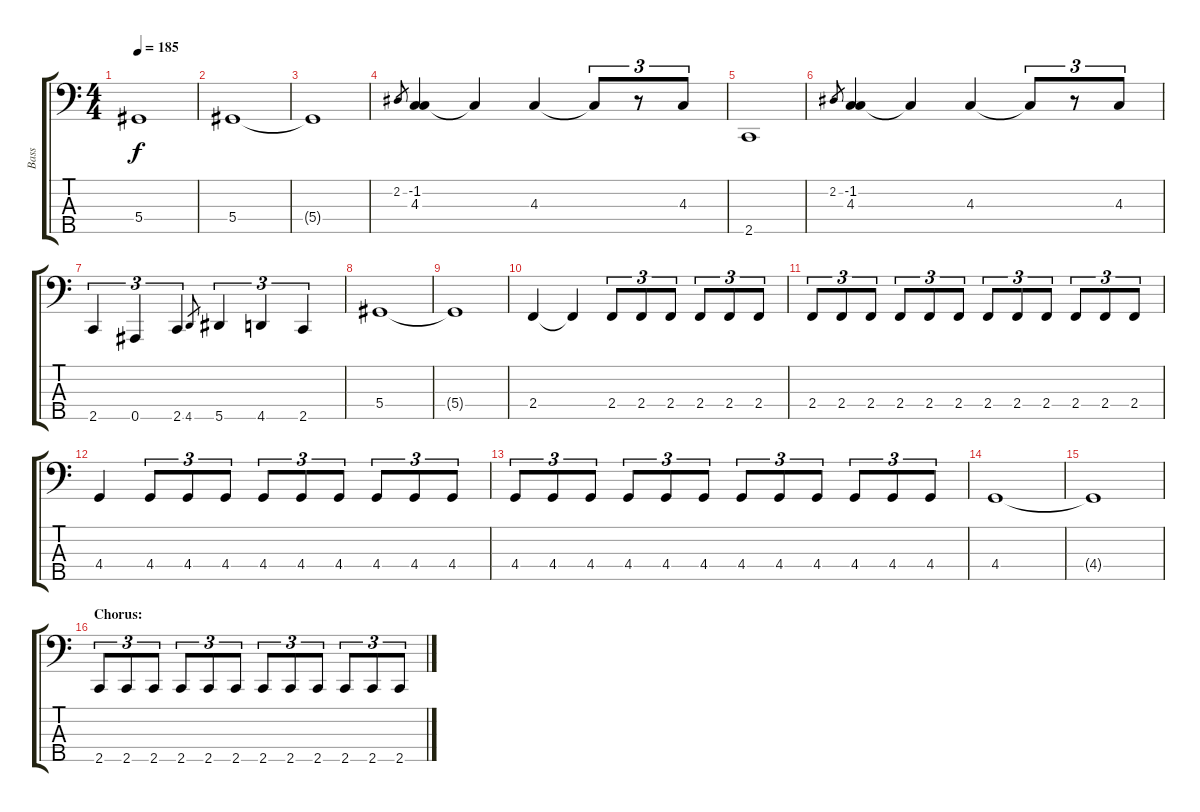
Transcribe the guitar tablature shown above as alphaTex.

\track ("Bass" "Bass") {instrument slapbass2}
\staff {score tabs}
\tuning (Gb2 Db2 Ab1 Eb1 Bb0) {hide}
\ts (4 4)
\tempo 185
\clef f4
\ks c
5.4{t}.1{dy f} |
5.4.1 |
5.4{t}.1 |
2.2.8{gr} (-1.2 4.3).4 4.3{t}.4 4.3.4 4.3{t}.8{tu (3 2)} r.8{tu (3 2)} 4.3.8{tu (3 2)} |
2.5.1 |
2.2.8{gr} (-1.2 4.3).4 4.3{t}.4 4.3.4 4.3{t}.8{tu (3 2)} r.8{tu (3 2)} 4.3.8{tu (3 2)} |
2.5.4{tu (3 2)} 0.5.4{tu (3 2)} 2.5.4{tu (3 2)} 4.5.8{gr} 5.5.4{tu (3 2)} 4.5.4{tu (3 2)} 2.5.4{tu (3 2)} |
5.4.1 |
5.4{t}.1 |
2.4.4 2.4{t}.4 2.4.8{tu (3 2)} 2.4.8{tu (3 2)} 2.4.8{tu (3 2)} 2.4.8{tu (3 2)} 2.4.8{tu (3 2)} 2.4.8{tu (3 2)} |
2.4.8{tu (3 2)} 2.4.8{tu (3 2)} 2.4.8{tu (3 2)} 2.4.8{tu (3 2)} 2.4.8{tu (3 2)} 2.4.8{tu (3 2)} 2.4.8{tu (3 2)} 2.4.8{tu (3 2)} 2.4.8{tu (3 2)} 2.4.8{tu (3 2)} 2.4.8{tu (3 2)} 2.4.8{tu (3 2)} |
4.4.4 4.4.8{tu (3 2)} 4.4.8{tu (3 2)} 4.4.8{tu (3 2)} 4.4.8{tu (3 2)} 4.4.8{tu (3 2)} 4.4.8{tu (3 2)} 4.4.8{tu (3 2)} 4.4.8{tu (3 2)} 4.4.8{tu (3 2)} |
4.4.8{tu (3 2)} 4.4.8{tu (3 2)} 4.4.8{tu (3 2)} 4.4.8{tu (3 2)} 4.4.8{tu (3 2)} 4.4.8{tu (3 2)} 4.4.8{tu (3 2)} 4.4.8{tu (3 2)} 4.4.8{tu (3 2)} 4.4.8{tu (3 2)} 4.4.8{tu (3 2)} 4.4.8{tu (3 2)} |
4.4.1 |
4.4{t}.1 |
\section ("" "Chorus:")
2.5.8{tu (3 2)} 2.5.8{tu (3 2)} 2.5.8{tu (3 2)} 2.5.8{tu (3 2)} 2.5.8{tu (3 2)} 2.5.8{tu (3 2)} 2.5.8{tu (3 2)} 2.5.8{tu (3 2)} 2.5.8{tu (3 2)} 2.5.8{tu (3 2)} 2.5.8{tu (3 2)} 2.5.8{tu (3 2)}
